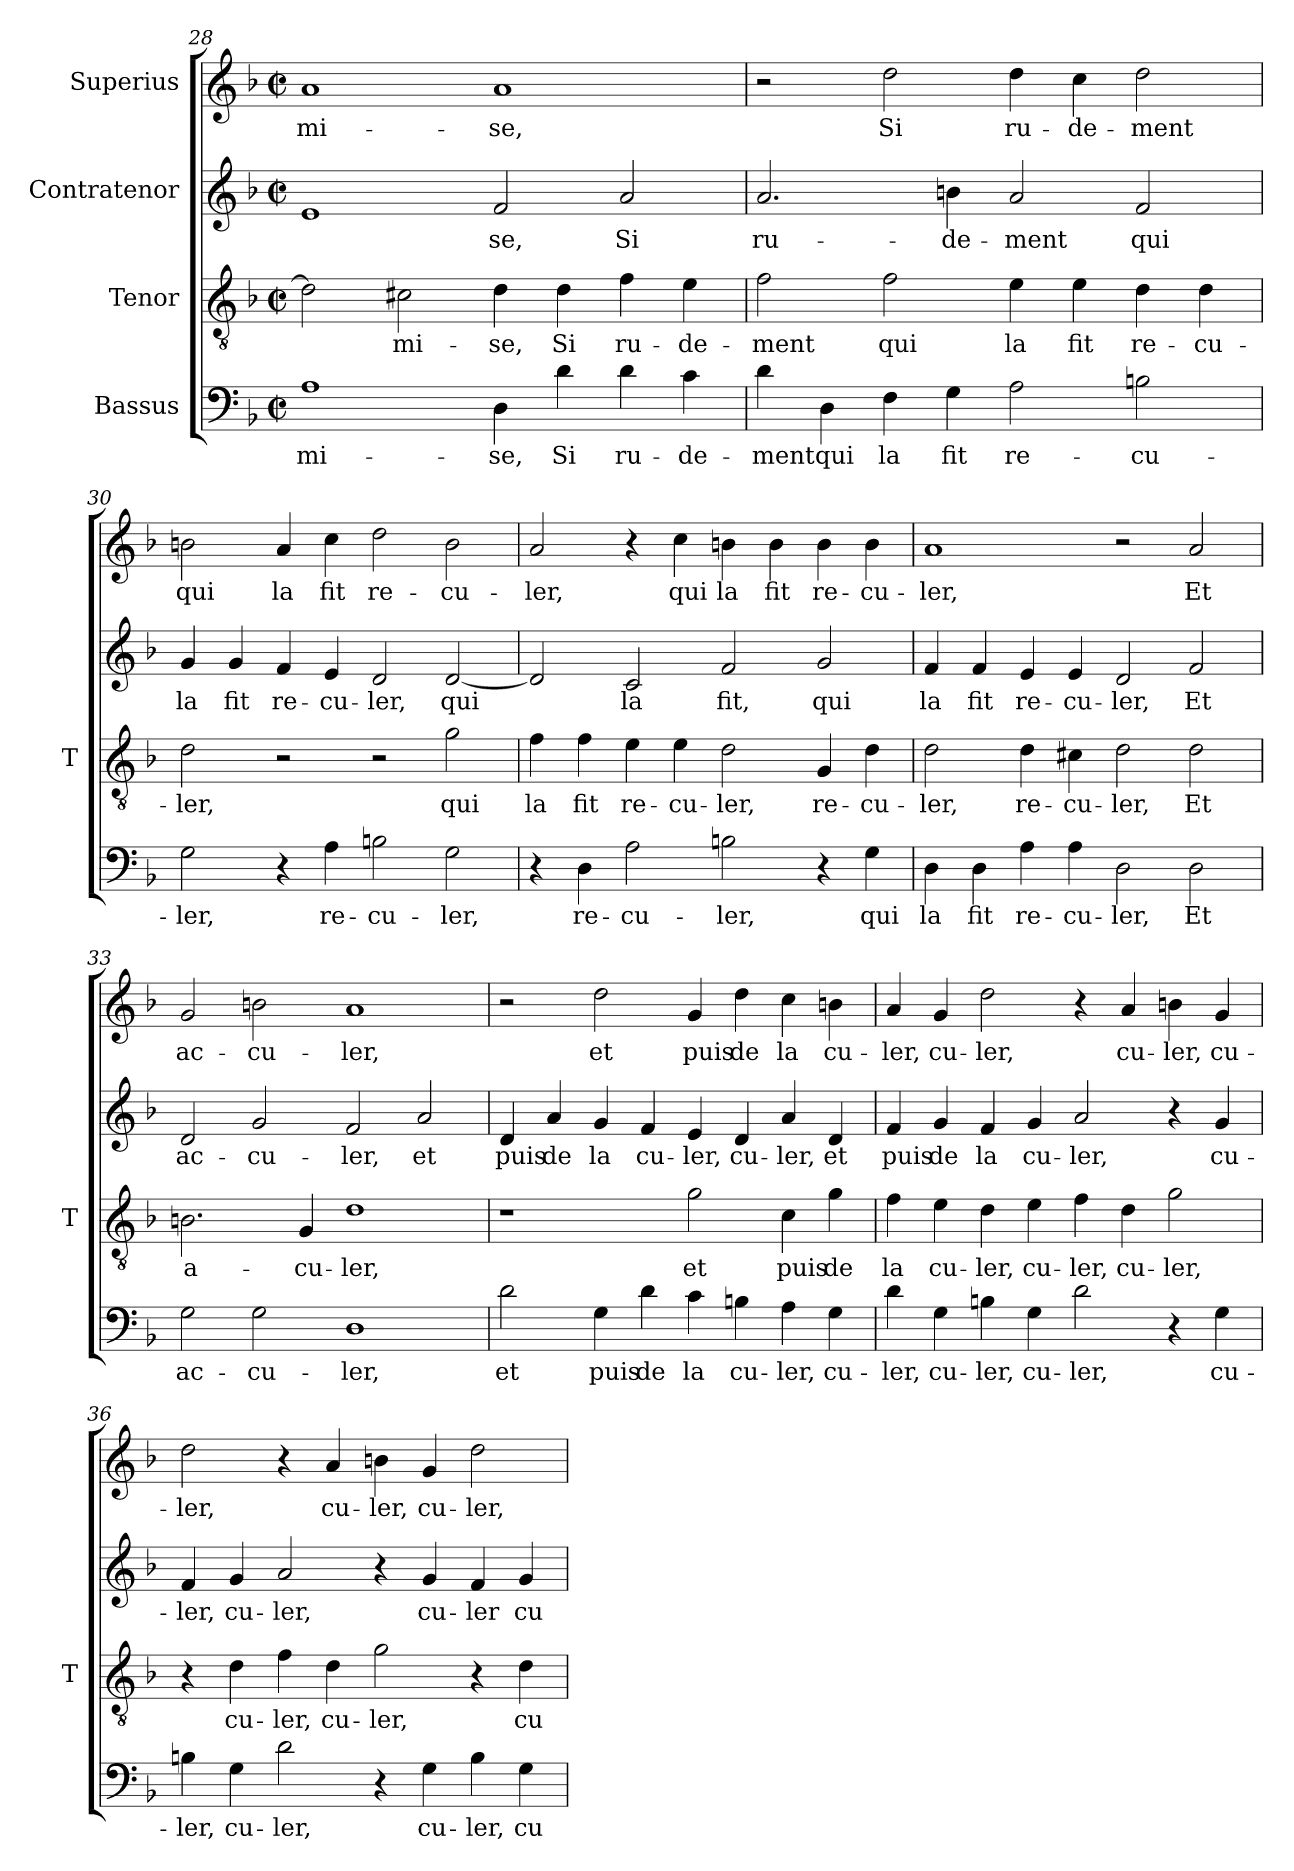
**kern	**text	**kern	**text	**kern	**text	**kern	**text
*part4	*part4	*part3	*part3	*part2	*part2	*part1	*part1
*staff4	*staff4	*staff3	*staff3	*staff2	*staff2	*staff1	*staff1
*I"Bassus	*	*I"Tenor	*	*I"Contratenor	*	*I"Superius	*
*	*	*I'T	*	*	*	*	*
!!LO:PB:g=z
*clefF4	*	*clefGv2	*	*clefG2	*	*clefG2	*
*k[b-]	*	*k[b-]	*	*k[b-]	*	*k[b-]	*
*F:	*	*F:	*	*F:	*	*F:	*
*M2/2	*	*M2/2	*	*M2/2	*	*M2/2	*
*met(c|)	*	*met(c|)	*	*met(c|)	*	*met(c|)	*
=28	=28	=28	=28	=28	=28	=28	=28
1A	mi-	2d]	.	1e	.	1a	mi-
.	.	2c#X	mi-	.	.	.	.
4D	-se,	4d	-se,	2f	-se,	1a	-se,
4d	-Si	4d	-Si	.	.	.	.
4d	ru-	4f	ru-	2a	-Si	.	.
4c	de-	4e	de-	.	.	.	.
=29	=29	=29	=29	=29	=29	=29	=29
4d	-ment	2f	-ment	2.a	ru-	2r	.
4D	-qui	.	.	.	.	.	.
4F	-la	2f	-qui	.	.	2dd	-Si
4G	-fit	.	.	4b	de-	.	.
2A	re-	4e	-la	2a	-ment	4dd	ru-
.	.	4e	-fit	.	.	4cc	de-
2B	cu-	4d	re-	2f	-qui	2dd	-ment
.	.	4d	cu-	.	.	.	.
=30	=30	=30	=30	=30	=30	=30	=30
2G	-ler,	2d	-ler,	4g	-la	2b	-qui
.	.	.	.	4g	-fit	.	.
4r	.	2r	.	4f	re-	4a	-la
4A	re-	.	.	4e	cu-	4cc	-fit
2B	cu-	2r	.	2d	-ler,	2dd	re-
2G	-ler,	2g	-qui	[2d	-qui	2b	cu-
!!LO:LB:g=z
=31	=31	=31	=31	=31	=31	=31	=31
4r	.	4f	-la	2d]	.	2a	-ler,
4D	re-	4f	-fit	.	.	.	.
2A	cu-	4e	re-	2c	-la	4r	.
.	.	4e	cu-	.	.	4cc	-qui
2B	-ler,	2d	-ler,	2f	-fit,	4b	-la
.	.	.	.	.	.	4b	-fit
4r	.	4G	re-	2g	-qui	4b	re-
4G	-qui	4d	cu-	.	.	4b	cu-
=32	=32	=32	=32	=32	=32	=32	=32
4D	-la	2d	-ler,	4f	-la	1a	-ler,
4D	-fit	.	.	4f	-fit	.	.
4A	re-	4d	re-	4e	re-	.	.
4A	cu-	4c#X	cu-	4e	cu-	.	.
2D	-ler,	2d	-ler,	2d	-ler,	2r	.
2D	-Et	2d	-Et	2f	-Et	2a	-Et
=33	=33	=33	=33	=33	=33	=33	=33
2G	ac-	2.B	a-	2d	ac-	2g	ac-
2G	cu-	.	.	2g	cu-	2b	cu-
.	.	4G	cu-	.	.	.	.
1D	-ler,	1d	-ler,	2f	-ler,	1a	-ler,
.	.	.	.	2a	-et	.	.
!!LO:LB:g=z
=34	=34	=34	=34	=34	=34	=34	=34
2d	-et	1r	.	4d	-puis	2r	.
.	.	.	.	4a	-de	.	.
4G	-puis	.	.	4g	-la	2dd	-et
4d	-de	.	.	4f	cu-	.	.
4c	-la	2g	-et	4e	-ler,	4g	-puis
4B	cu-	.	.	4d	cu-	4dd	-de
4A	-ler,	4c	-puis	4a	-ler,	4cc	-la
4G	cu-	4g	-de	4d	-et	4b	cu-
=35	=35	=35	=35	=35	=35	=35	=35
4d	-ler,	4f	-la	4f	-puis	4a	-ler,
4G	cu-	4e	cu-	4g	-de	4g	cu-
4B	-ler,	4d	-ler,	4f	-la	2dd	-ler,
4G	cu-	4e	cu-	4g	cu-	.	.
2d	-ler,	4f	-ler,	2a	-ler,	4r	.
.	.	4d	cu-	.	.	4a	cu-
4r	.	2g	-ler,	4r	.	4b	-ler,
4G	cu-	.	.	4g	cu-	4g	cu-
=36	=36	=36	=36	=36	=36	=36	=36
4B	-ler,	4r	.	4f	-ler,	2dd	-ler,
4G	cu-	4d	cu-	4g	cu-	.	.
2d	-ler,	4f	-ler,	2a	-ler,	4r	.
.	.	4d	cu-	.	.	4a	cu-
4r	.	2g	-ler,	4r	.	4b	-ler,
4G	cu-	.	.	4g	cu-	4g	cu-
4B	-ler,	4r	.	4f	-ler	2dd	-ler,
4G	cu-	4d	cu-	4g	cu-	.	.
=	=	=	=	=	=	=	=
*-	*-	*-	*-	*-	*-	*-	*-
